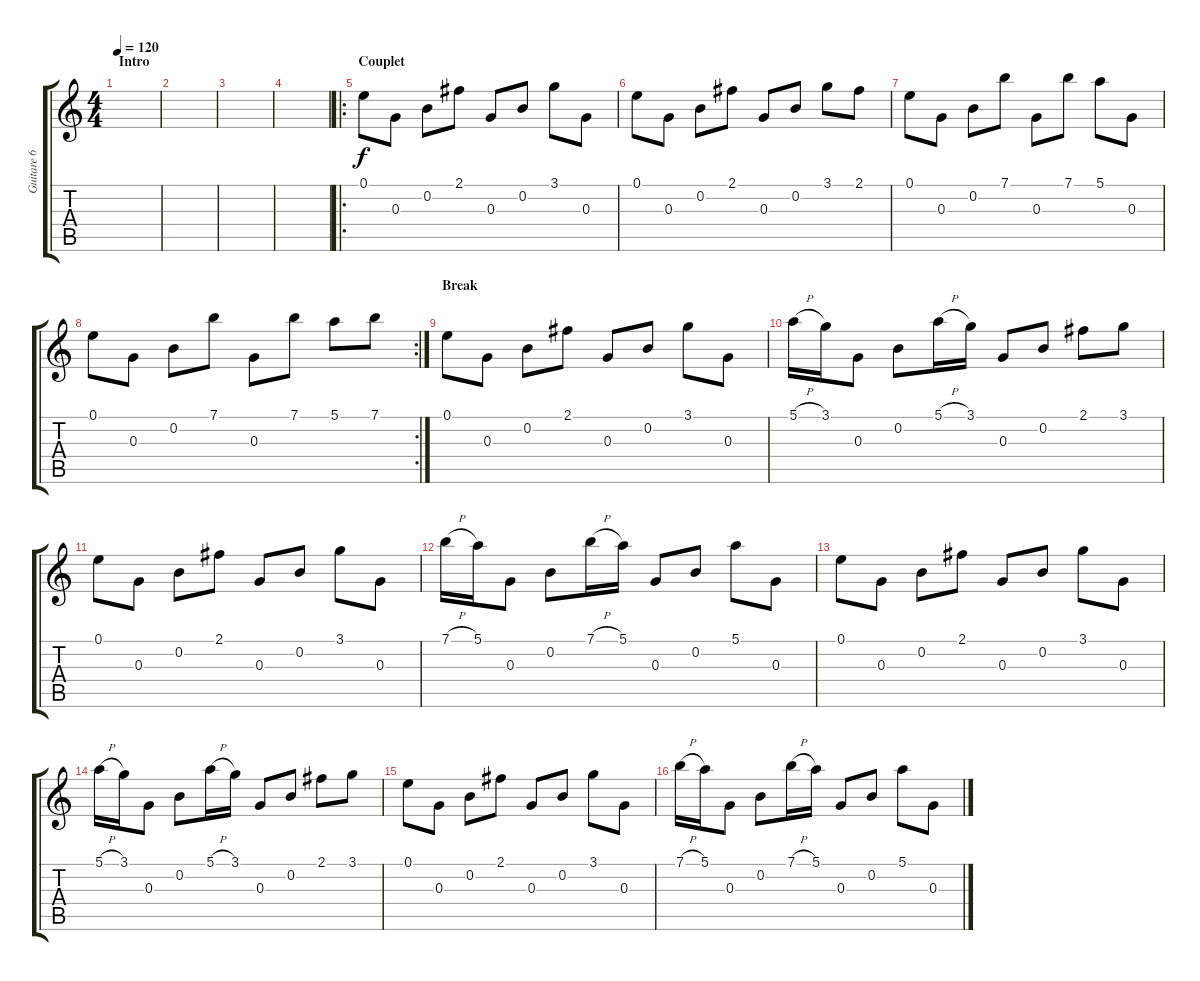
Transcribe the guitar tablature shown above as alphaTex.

\track ("Guitare 6 cordes E3" "Guitare 6 ") {instrument electricguitarjazz}
\staff {score tabs}
\tuning (E4 B3 G3 D3 A2 E2) {hide}
\ts (4 4)
\section ("" "Intro")
\tempo 120
\clef g2
\ks c
|
|
|
|
\ro
\section ("" "Couplet")
0.1.8 0.3.8 0.2.8 2.1.8 0.3.8 0.2.8 3.1.8 0.3.8 |
0.1.8 0.3.8 0.2.8 2.1.8 0.3.8 0.2.8 3.1.8 2.1.8 |
0.1.8 0.3.8 0.2.8 7.1.8 0.3.8 7.1.8 5.1.8 0.3.8 |
\rc 2
0.1.8 0.3.8 0.2.8 7.1.8 0.3.8 7.1.8 5.1.8 7.1.8 |
\section ("" "Break")
0.1.8 0.3.8 0.2.8 2.1.8 0.3.8 0.2.8 3.1.8 0.3.8 |
5.1{h}.16 3.1.16 0.3.8 0.2.8 5.1{h}.16 3.1.16 0.3.8 0.2.8 2.1.8 3.1.8 |
0.1.8 0.3.8 0.2.8 2.1.8 0.3.8 0.2.8 3.1.8 0.3.8 |
7.1{h}.16 5.1.16 0.3.8 0.2.8 7.1{h}.16 5.1.16 0.3.8 0.2.8 5.1.8 0.3.8 |
0.1.8 0.3.8 0.2.8 2.1.8 0.3.8 0.2.8 3.1.8 0.3.8 |
5.1{h}.16 3.1.16 0.3.8 0.2.8 5.1{h}.16 3.1.16 0.3.8 0.2.8 2.1.8 3.1.8 |
0.1.8 0.3.8 0.2.8 2.1.8 0.3.8 0.2.8 3.1.8 0.3.8 |
7.1{h}.16 5.1.16 0.3.8 0.2.8 7.1{h}.16 5.1.16 0.3.8 0.2.8 5.1.8 0.3.8
